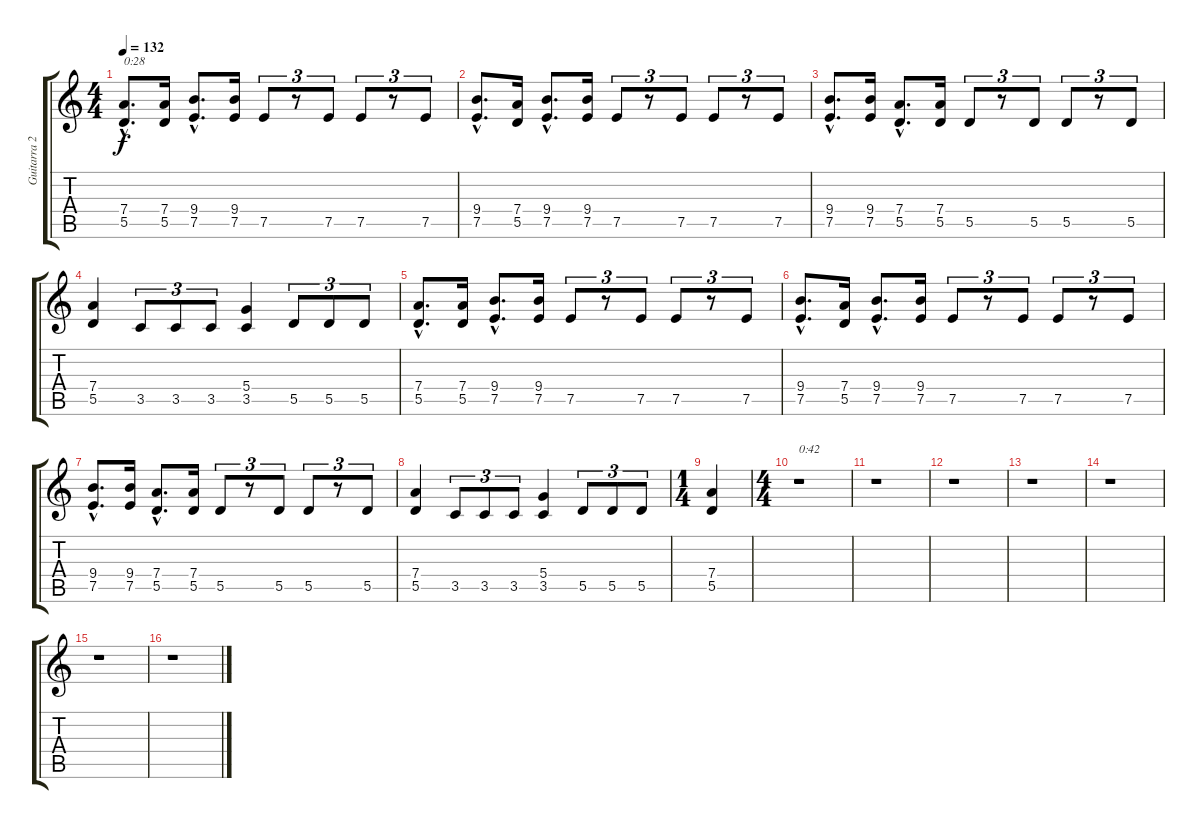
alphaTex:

\track ("Guitarra 2" "Guitarra 2") {instrument distortionguitar}
\staff {score tabs}
\tuning (E4 B3 G3 D3 A2 E2) {hide}
\ts (4 4)
\tempo 132
\clef g2
\ks c
(7.4{hac} 5.5{hac}).8{d txt "0:28" dy f} (7.4 5.5).16 (9.4{hac} 7.5{hac}).8{d} (9.4 7.5).16 7.5.8{tu (3 2)} r.8{tu (3 2)} 7.5.8{tu (3 2)} 7.5.8{tu (3 2)} r.8{tu (3 2)} 7.5.8{tu (3 2)} |
(9.4{hac} 7.5{hac}).8{d} (7.4 5.5).16 (9.4{hac} 7.5{hac}).8{d} (9.4 7.5).16 7.5.8{tu (3 2)} r.8{tu (3 2)} 7.5.8{tu (3 2)} 7.5.8{tu (3 2)} r.8{tu (3 2)} 7.5.8{tu (3 2)} |
(9.4{hac} 7.5{hac}).8{d} (9.4 7.5).16 (7.4{hac} 5.5{hac}).8{d} (7.4 5.5).16 5.5.8{tu (3 2)} r.8{tu (3 2)} 5.5.8{tu (3 2)} 5.5.8{tu (3 2)} r.8{tu (3 2)} 5.5.8{tu (3 2)} |
(7.4 5.5).4 3.5.8{tu (3 2)} 3.5.8{tu (3 2)} 3.5.8{tu (3 2)} (5.4 3.5).4 5.5.8{tu (3 2)} 5.5.8{tu (3 2)} 5.5.8{tu (3 2)} |
(7.4{hac} 5.5{hac}).8{d} (7.4 5.5).16 (9.4{hac} 7.5{hac}).8{d} (9.4 7.5).16 7.5.8{tu (3 2)} r.8{tu (3 2)} 7.5.8{tu (3 2)} 7.5.8{tu (3 2)} r.8{tu (3 2)} 7.5.8{tu (3 2)} |
(9.4{hac} 7.5{hac}).8{d} (7.4 5.5).16 (9.4{hac} 7.5{hac}).8{d} (9.4 7.5).16 7.5.8{tu (3 2)} r.8{tu (3 2)} 7.5.8{tu (3 2)} 7.5.8{tu (3 2)} r.8{tu (3 2)} 7.5.8{tu (3 2)} |
(9.4{hac} 7.5{hac}).8{d} (9.4 7.5).16 (7.4{hac} 5.5{hac}).8{d} (7.4 5.5).16 5.5.8{tu (3 2)} r.8{tu (3 2)} 5.5.8{tu (3 2)} 5.5.8{tu (3 2)} r.8{tu (3 2)} 5.5.8{tu (3 2)} |
(7.4 5.5).4 3.5.8{tu (3 2)} 3.5.8{tu (3 2)} 3.5.8{tu (3 2)} (5.4 3.5).4 5.5.8{tu (3 2)} 5.5.8{tu (3 2)} 5.5.8{tu (3 2)} |
\ts (1 4)
(7.4 5.5).4 |
\ts (4 4)
r.1{txt "0:42"} |
r.1 |
r.1 |
r.1 |
r.1 |
r.1 |
r.1
